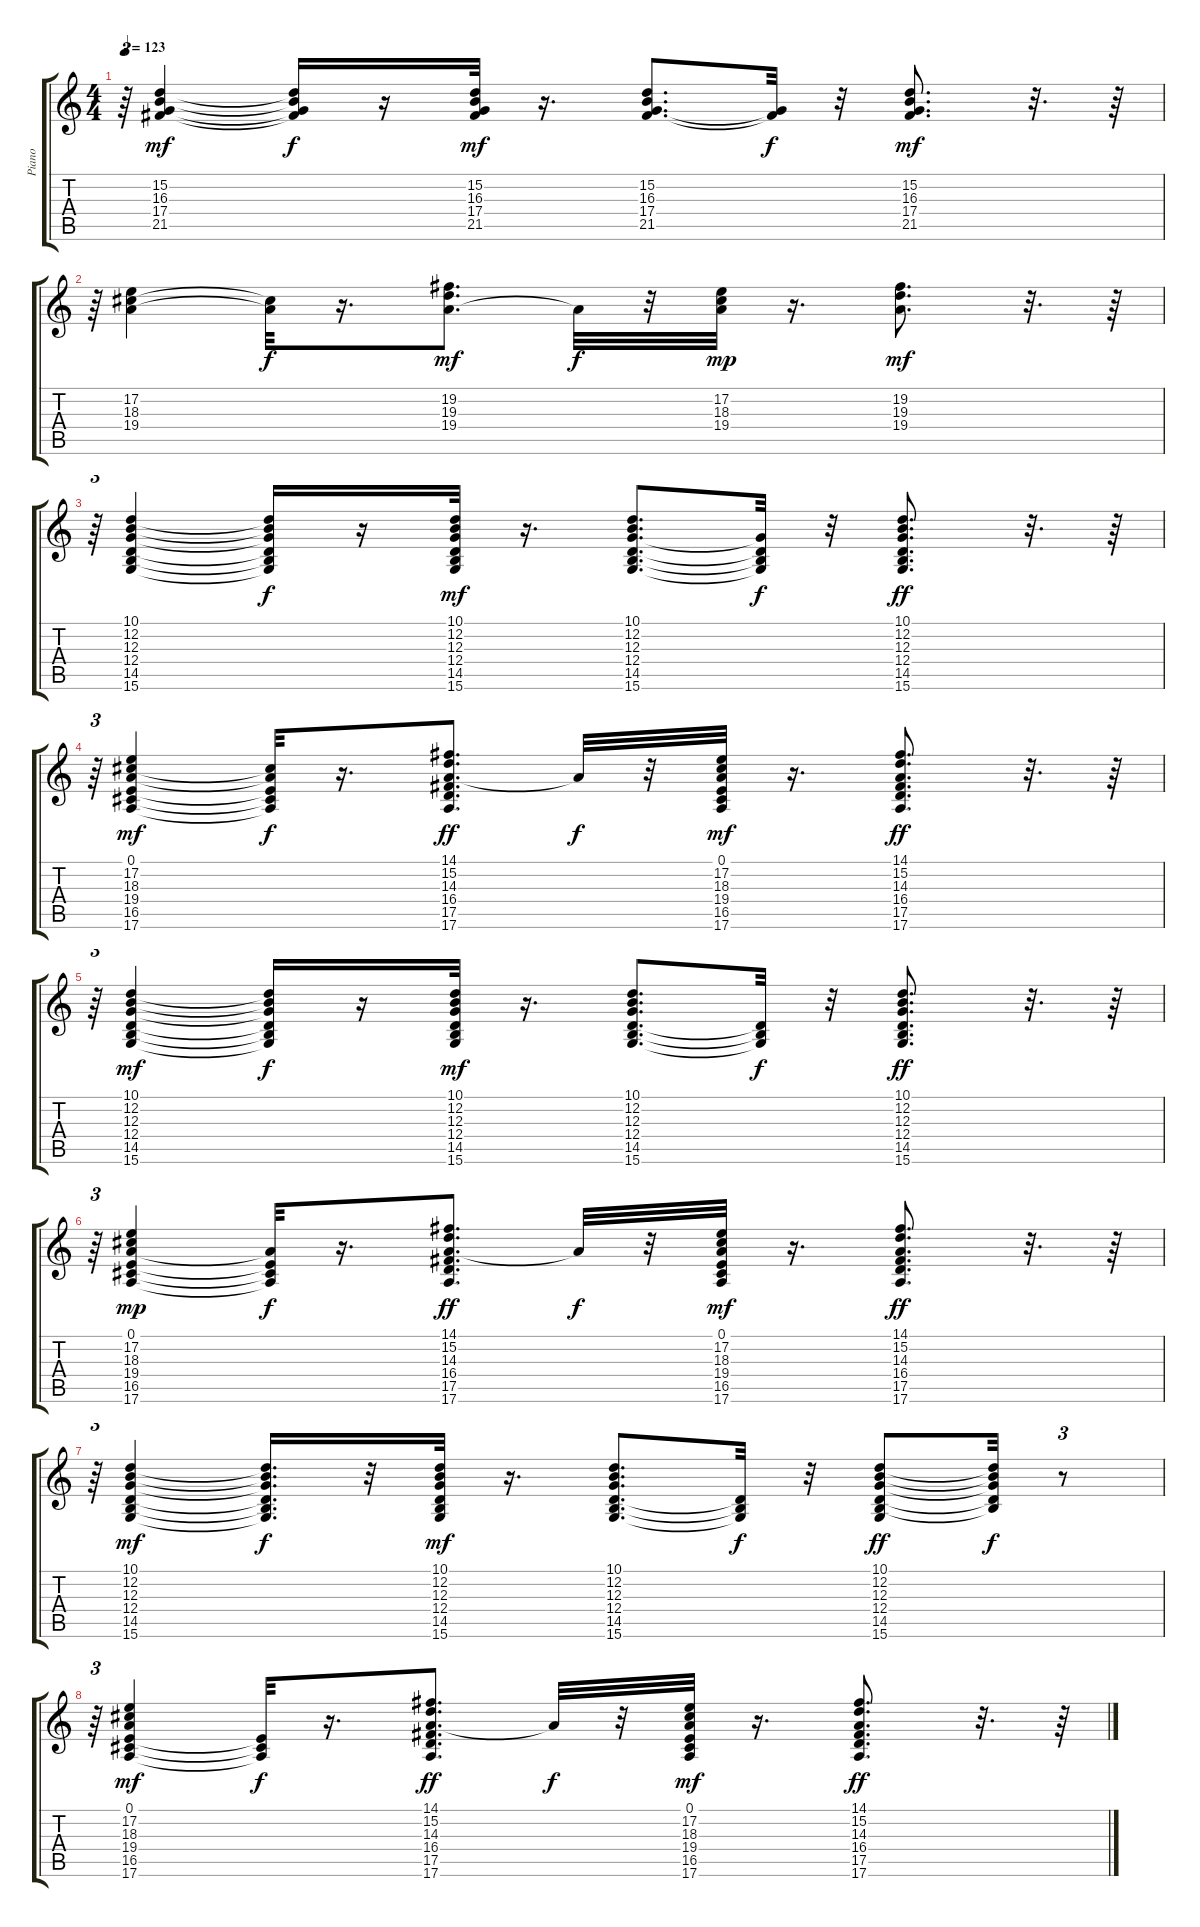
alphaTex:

\track ("Piano" "Piano") {instrument electricpiano1}
\staff {score tabs}
\tuning (E4 B3 G3 D3 A2 E2) {hide}
\ts (4 4)
\tempo 123
\clef g2
\ks c
r.64{tu (3 2) dy mf} (15.2 16.3 17.4 21.5).4 (15.2{t} 16.3{t} 17.4{t} 21.5{t}).16{dy f} r.16 (15.2 16.3 17.4 21.5).32{dy mf} r.16{d} (15.2 16.3 17.4 21.5).8{d} (17.4{t} 21.5{t}).32{dy f} r.32 (15.2 16.3 17.4 21.5).8{d dy mf} r.32{d} r.64 |
r.64{tu (3 2)} (17.2 18.3 19.4).4 (18.3{t} 19.4{t}).32{dy f} r.16{d} (19.2 19.3 19.4).8{d dy mf} 19.4{t}.32{dy f} r.32 (17.2 18.3 19.4).32{dy mp} r.16{d} (19.2 19.3 19.4).8{d dy mf} r.32{d} r.64 |
r.64{tu (3 2)} (10.1 12.2 12.3 12.4 14.5 15.6).4 (10.1{t} 12.2{t} 12.3{t} 12.4{t} 14.5{t} 15.6{t}).16{dy f} r.16 (10.1 12.2 12.3 12.4 14.5 15.6).32{dy mf} r.16{d} (10.1 12.2 12.3 12.4 14.5 15.6).8{d} (12.3{t} 12.4{t} 14.5{t} 15.6{t}).32{dy f} r.32 (10.1 12.2 12.3 12.4 14.5 15.6).8{d dy ff} r.32{d} r.64 |
r.64{tu (3 2)} (0.1 17.2 18.3 19.4 16.5 17.6).4{dy mf} (0.1{t} 18.3{t} 19.4{t} 16.5{t} 17.6{t}).32{dy f} r.16{d} (14.1 15.2 14.3 16.4 17.5 17.6).8{d dy ff} 14.3{t}.32{dy f} r.32 (0.1 17.2 18.3 19.4 16.5 17.6).32{dy mf} r.16{d} (14.1 15.2 14.3 16.4 17.5 17.6).8{d dy ff} r.32{d} r.64 |
r.64{tu (3 2)} (10.1 12.2 12.3 12.4 14.5 15.6).4{dy mf} (10.1{t} 12.2{t} 12.3{t} 12.4{t} 14.5{t} 15.6{t}).16{dy f} r.16 (10.1 12.2 12.3 12.4 14.5 15.6).32{dy mf} r.16{d} (10.1 12.2 12.3 12.4 14.5 15.6).8{d} (12.4{t} 14.5{t} 15.6{t}).32{dy f} r.32 (10.1 12.2 12.3 12.4 14.5 15.6).8{d dy ff} r.32{d} r.64 |
r.64{tu (3 2)} (0.1 17.2 18.3 19.4 16.5 17.6).4{dy mp} (0.1{t} 19.4{t} 16.5{t} 17.6{t}).32{dy f} r.16{d} (14.1 15.2 14.3 16.4 17.5 17.6).8{d dy ff} 14.3{t}.32{dy f} r.32 (0.1 17.2 18.3 19.4 16.5 17.6).32{dy mf} r.16{d} (14.1 15.2 14.3 16.4 17.5 17.6).8{d dy ff} r.32{d} r.64 |
r.64{tu (3 2)} (10.1 12.2 12.3 12.4 14.5 15.6).4{dy mf} (10.1{t} 12.2{t} 12.3{t} 12.4{t} 14.5{t} 15.6{t}).16{d dy f} r.32 (10.1 12.2 12.3 12.4 14.5 15.6).32{dy mf} r.16{d} (10.1 12.2 12.3 12.4 14.5 15.6).8{d} (12.4{t} 14.5{t} 15.6{t}).32{dy f} r.32 (10.1 12.2 12.3 12.4 14.5 15.6).8{dy ff} (10.1{t} 12.2{t} 12.3{t} 12.4{t} 14.5{t}).32{dy f} r.8{tu (3 2)} |
r.64{tu (3 2)} (0.1 17.2 18.3 19.4 16.5 17.6).4{dy mf} (0.1{t} 16.5{t} 17.6{t}).32{dy f} r.16{d} (14.1 15.2 14.3 16.4 17.5 17.6).8{d dy ff} 14.3{t}.32{dy f} r.32 (0.1 17.2 18.3 19.4 16.5 17.6).32{dy mf} r.16{d} (14.1 15.2 14.3 16.4 17.5 17.6).8{d dy ff} r.32{d} r.64
